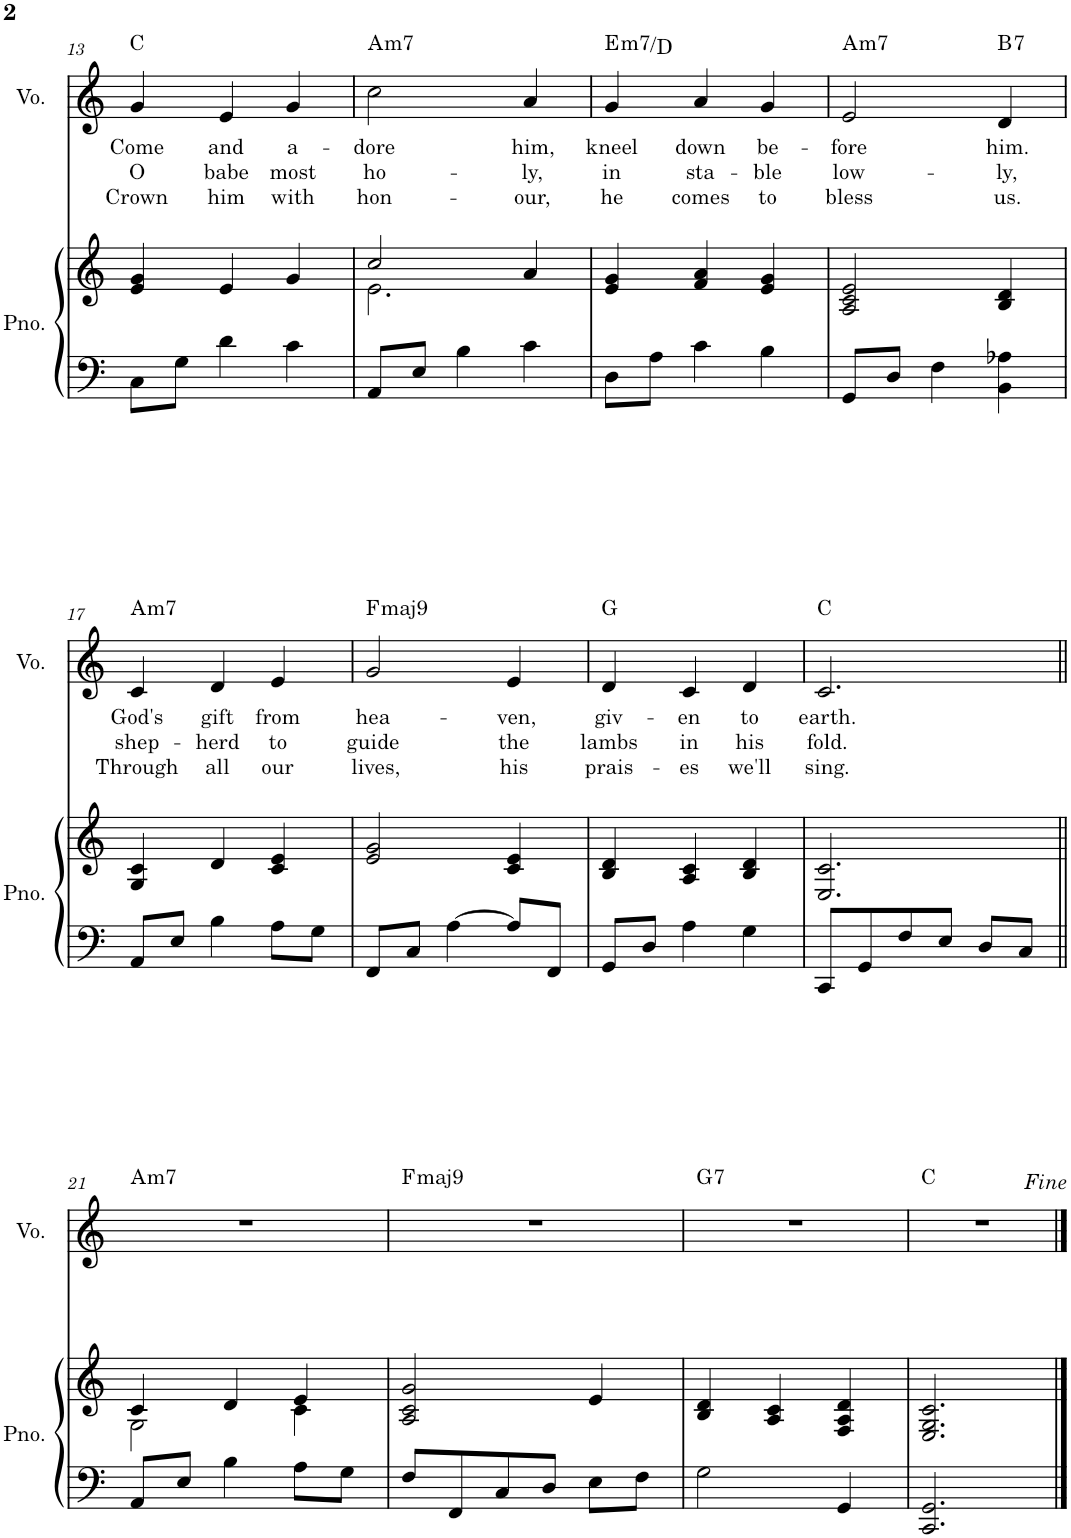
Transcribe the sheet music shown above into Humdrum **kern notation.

**kern	**kern	**kern	**text	**text	**text	**harte
*part2	*part2	*part1	*part1	*part1	*part1	*part1
*staff3	*staff2	*staff1	*staff1	*staff1	*staff1	*
*I"Piano	*	*I"Voice	*	*	*	*
*I'Pno.	*	*I'Vo.	*	*	*	*
!!LO:PB:g=z
*clefF4	*clefG2	*clefG2	*	*	*	*
*k[]	*k[]	*k[]	*	*	*	*
*M3/4	*M3/4	*M3/4	*	*	*	*
=13	=13	=13	=13	=13	=13	=13
!	!	!	!LO:LY:b	!LO:LY:b	!LO:LY:b	!
8C\L	4e/ 4g/	4g/	Come	O	Crown	C:maj
8G\J	.	.	.	.	.	.
!	!	!	!LO:LY:b	!LO:LY:b	!LO:LY:b	!
4d\	4e/	4e/	and	babe	him	.
!	!	!	!LO:LY:b	!LO:LY:b	!LO:LY:b	!
4c\	4g/	4g/	a-	most	with	.
=14	=14	=14	=14	=14	=14	=14
*	*^	*	*	*	*	*
!	!	!	!	!LO:LY:b	!LO:LY:b	!LO:LY:b	!LO:H:kt=m7
8AA/L	2cc/	2.e\	2cc\	-dore	ho-	hon-	A:min7
8E/J	.	.	.	.	.	.	.
4B\	.	.	.	.	.	.	.
!	!	!	!	!LO:LY:b	!LO:LY:b	!LO:LY:b	!
4c\	4a/	.	4a/	him,	-ly,	-our,	.
*	*v	*v	*	*	*	*	*
=15	=15	=15	=15	=15	=15	=15
!	!	!	!LO:LY:b	!LO:LY:b	!LO:LY:b	!LO:H:kt=m7
8D\L	4e/ 4g/	4g/	kneel	in	he	E:min7/b7
8A\J	.	.	.	.	.	.
!	!	!	!LO:LY:b	!LO:LY:b	!LO:LY:b	!
4c\	4f/ 4a/	4a/	down	sta-	comes	.
!	!	!	!LO:LY:b	!LO:LY:b	!LO:LY:b	!
4B\	4e/ 4g/	4g/	be-	-ble	to	.
=16	=16	=16	=16	=16	=16	=16
!	!	!	!LO:LY:b	!LO:LY:b	!LO:LY:b	!LO:H:kt=m7
8GG/L	2A/ 2c/ 2e/	2e/	-fore	low-	bless	A:min7
8D/J	.	.	.	.	.	.
4F\	.	.	.	.	.	.
!	!	!	!LO:LY:b	!LO:LY:b	!LO:LY:b	!LO:H:kt=7
4BB\ 4A-X\	4B/ 4d/	4dn/	him.	-ly,	us.	B:7
!!LO:LB:g=z
=17	=17	=17	=17	=17	=17	=17
!	!	!	!LO:LY:b	!LO:LY:b	!LO:LY:b	!LO:H:kt=m7
8AA/L	4G/ 4c/	4c/	God's	shep-	Through	A:min7
8E/J	.	.	.	.	.	.
!	!	!	!LO:LY:b	!LO:LY:b	!LO:LY:b	!
4B\	4d/	4d/	gift	-herd	all	.
!	!	!	!LO:LY:b	!LO:LY:b	!LO:LY:b	!
8A\L	4c/ 4e/	4e/	from	to	our	.
8G\J	.	.	.	.	.	.
=18	=18	=18	=18	=18	=18	=18
!	!	!	!LO:LY:b	!LO:LY:b	!LO:LY:b	!LO:H:kt=maj9
8FF/L	2e/ 2g/	2g/	hea-	guide	lives,	F:maj9
8C/J	.	.	.	.	.	.
[4A\	.	.	.	.	.	.
!	!	!	!LO:LY:b	!LO:LY:b	!LO:LY:b	!
8A/L]	4c/ 4e/	4e/	-ven,	the	his	.
8FF/J	.	.	.	.	.	.
=19	=19	=19	=19	=19	=19	=19
!	!	!	!LO:LY:b	!LO:LY:b	!LO:LY:b	!
8GG/L	4B/ 4d/	4d/	giv-	lambs	prais-	G:maj
8D/J	.	.	.	.	.	.
!	!	!	!LO:LY:b	!LO:LY:b	!LO:LY:b	!
4A\	4A/ 4c/	4c/	-en	in	-es	.
!	!	!	!LO:LY:b	!LO:LY:b	!LO:LY:b	!
4G\	4B/ 4d/	4d/	to	his	we'll	.
=20	=20	=20	=20	=20	=20	=20
!	!	!	!LO:LY:b	!LO:LY:b	!LO:LY:b	!
8CC/L	2.E/ 2.c/	2.c/	earth.	fold.	sing.	C:maj
8GG/	.	.	.	.	.	.
8F/	.	.	.	.	.	.
8E/J	.	.	.	.	.	.
8D/L	.	.	.	.	.	.
8C/J	.	.	.	.	.	.
!!LO:LB:g=z
=21||	=21||	=21||	=21||	=21||	=21||	=21||
*	*^	*^	*	*	*	*
!	!	!	!	!	!	!	!	!LO:H:kt=m7
8AA/L	4c/	2G\	2.r	2.ryy	.	.	.	A:min7
8E/J	.	.	.	.	.	.	.	.
4B\	4d/	.	.	.	.	.	.	.
8A\L	4e/	4c\	.	.	.	.	.	.
8G\J	.	.	.	.	.	.	.	.
*	*v	*v	*	*	*	*	*	*
=22	=22	=22	=22	=22	=22	=22	=22
!	!	!	!	!	!	!	!LO:H:kt=maj9
8F/L	2A/ 2c/ 2g/	2.r	2.ryy	.	.	.	F:maj9
8FF/	.	.	.	.	.	.	.
8C/	.	.	.	.	.	.	.
8D/J	.	.	.	.	.	.	.
8E\L	4e/	.	.	.	.	.	.
8F\J	.	.	.	.	.	.	.
=23	=23	=23	=23	=23	=23	=23	=23
!	!	!	!	!	!	!	!LO:H:kt=7
2G\	4B/ 4d/	2.r	2.ryy	.	.	.	G:7
.	4A/ 4c/	.	.	.	.	.	.
4GG/	4F/ 4A/ 4d/	.	.	.	.	.	.
=24	=24	=24	=24	=24	=24	=24	=24
2.CC/ 2.GG/	2.E/ 2.G/ 2.c/	2.r	2.ryy	.	.	.	C:maj
!	!	!	!LO:TX:a:t=<i><font size="10"/>Fine</i>	!	!	!	!
*	*	*v	*v	*	*	*	*
==	==	==	==	==	==	==
*-	*-	*-	*-	*-	*-	*-
